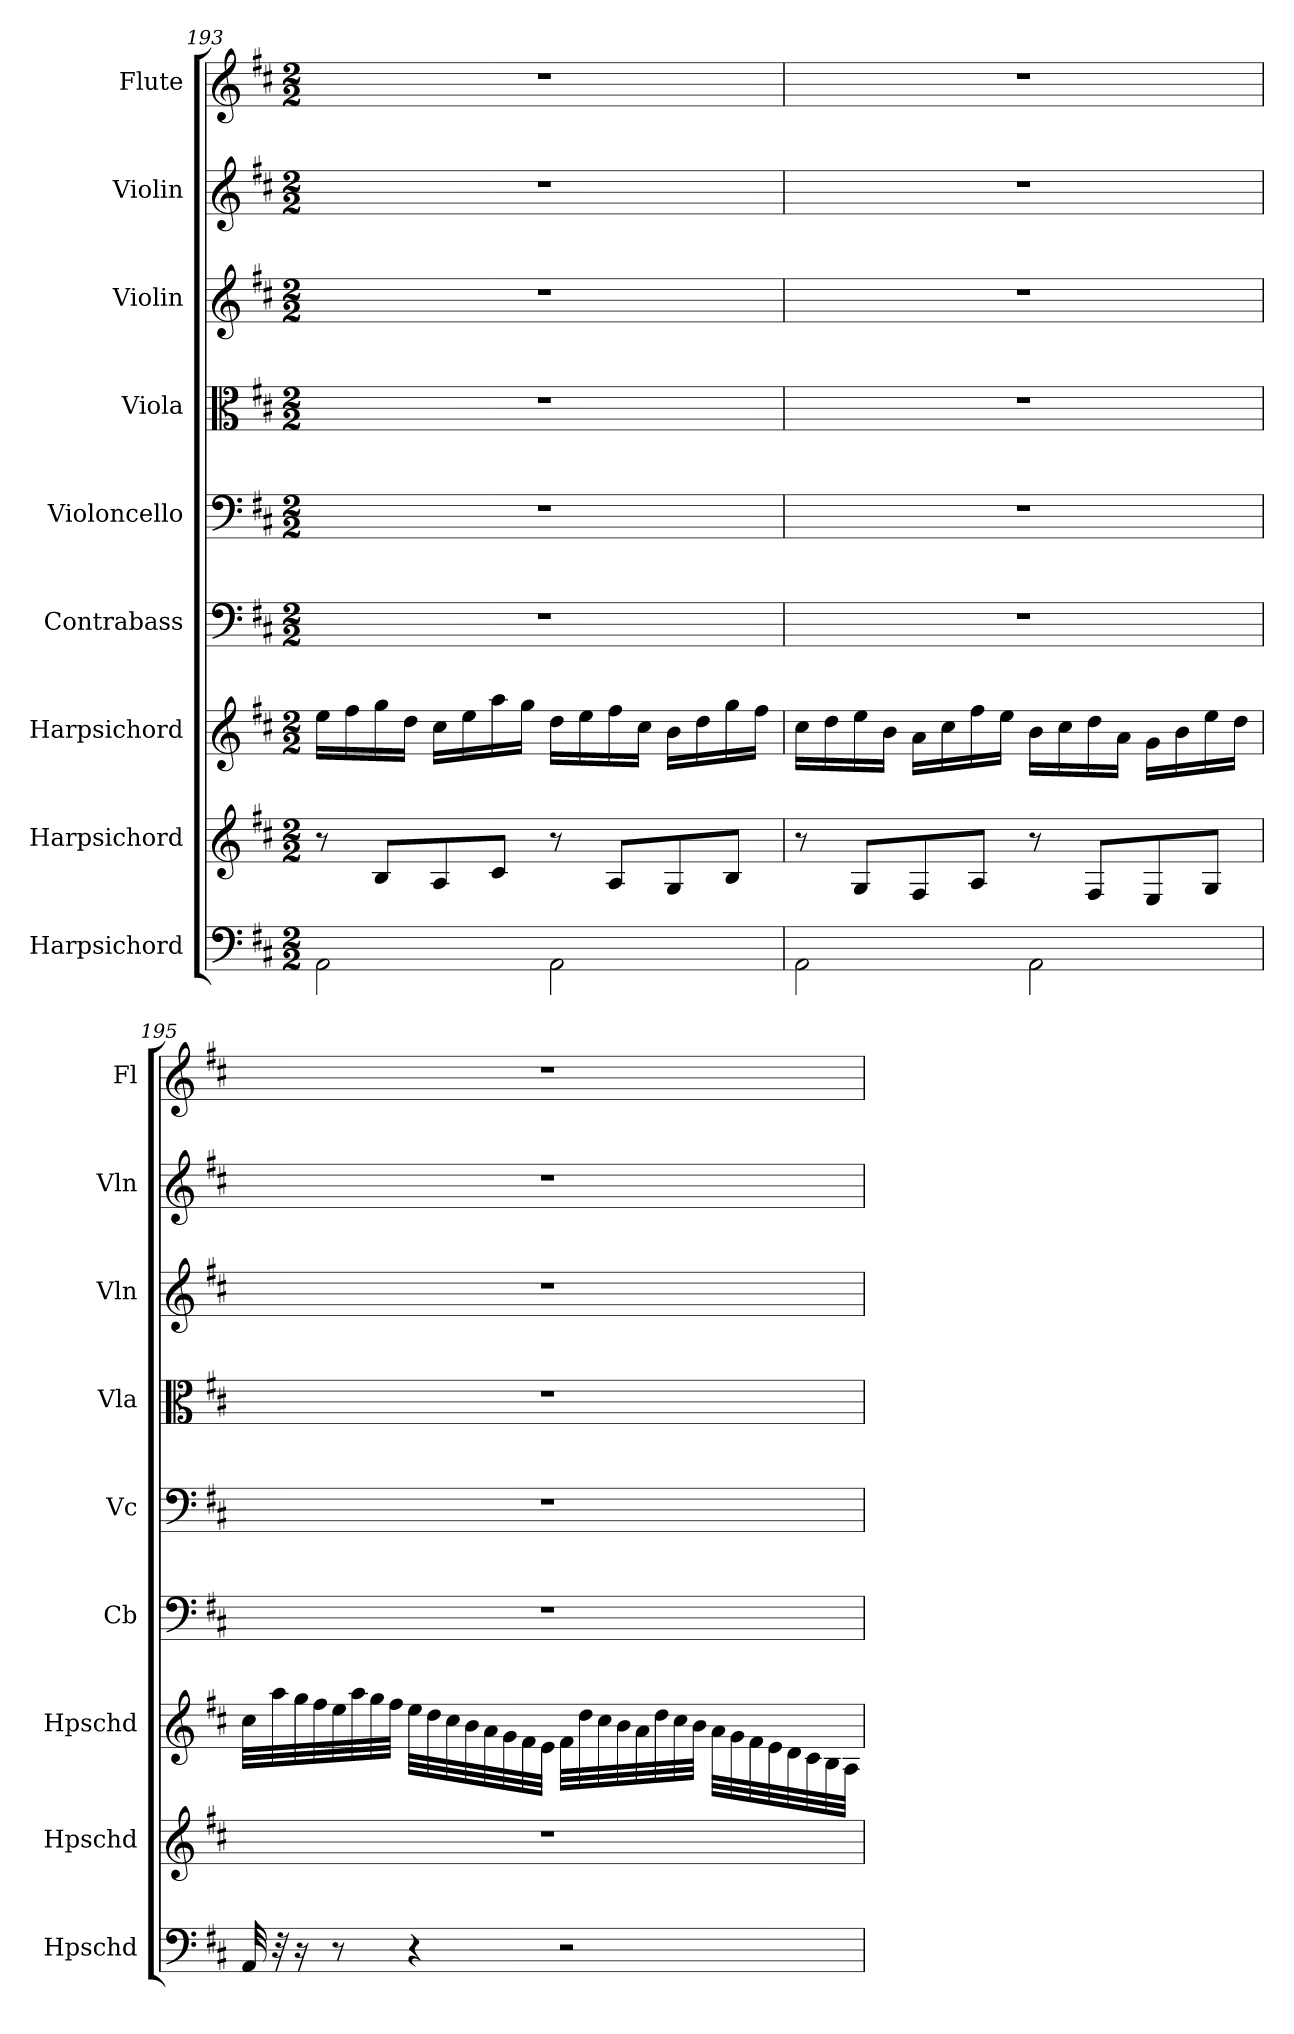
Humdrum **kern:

**kern	**kern	**kern	**kern	**kern	**kern	**kern	**kern	**kern
*part9	*part8	*part7	*part6	*part5	*part4	*part3	*part2	*part1
*staff9	*staff8	*staff7	*staff6	*staff5	*staff4	*staff3	*staff2	*staff1
*I"Harpsichord	*I"Harpsichord	*I"Harpsichord	*I"Contrabass	*I"Violoncello	*I"Viola	*I"Violin	*I"Violin	*I"Flute
*I'Hpschd	*I'Hpschd	*I'Hpschd	*I'Cb	*I'Vc	*I'Vla	*I'Vln	*I'Vln	*I'Fl
*clefF4	*clefG2	*clefG2	*clefF4	*clefF4	*clefC3	*clefG2	*clefG2	*clefG2
*	*	*	*ITrd7c12	*	*	*	*	*
*k[f#c#]	*k[f#c#]	*k[f#c#]	*k[f#c#]	*k[f#c#]	*k[f#c#]	*k[f#c#]	*k[f#c#]	*k[f#c#]
*D:	*D:	*D:	*D:	*D:	*D:	*D:	*D:	*D:
*M2/2	*M2/2	*M2/2	*M2/2	*M2/2	*M2/2	*M2/2	*M2/2	*M2/2
=193	=193	=193	=193	=193	=193	=193	=193	=193
2AA\	8r	16ee\LL	1r	1r	1r	1r	1r	1r
.	.	16ff#\	.	.	.	.	.	.
.	8B/L	16gg\	.	.	.	.	.	.
.	.	16dd\JJ	.	.	.	.	.	.
.	8A/	16cc#\LL	.	.	.	.	.	.
.	.	16ee\	.	.	.	.	.	.
.	8c#/J	16aa\	.	.	.	.	.	.
.	.	16gg\JJ	.	.	.	.	.	.
2AA\	8r	16dd\LL	.	.	.	.	.	.
.	.	16ee\	.	.	.	.	.	.
.	8A/L	16ff#\	.	.	.	.	.	.
.	.	16cc#\JJ	.	.	.	.	.	.
.	8G/	16b\LL	.	.	.	.	.	.
.	.	16dd\	.	.	.	.	.	.
.	8B/J	16gg\	.	.	.	.	.	.
.	.	16ff#\JJ	.	.	.	.	.	.
=194	=194	=194	=194	=194	=194	=194	=194	=194
2AA\	8r	16cc#\LL	1r	1r	1r	1r	1r	1r
.	.	16dd\	.	.	.	.	.	.
.	8G/L	16ee\	.	.	.	.	.	.
.	.	16b\JJ	.	.	.	.	.	.
.	8F#/	16a\LL	.	.	.	.	.	.
.	.	16cc#\	.	.	.	.	.	.
.	8A/J	16ff#\	.	.	.	.	.	.
.	.	16ee\JJ	.	.	.	.	.	.
2AA\	8r	16b\LL	.	.	.	.	.	.
.	.	16cc#\	.	.	.	.	.	.
.	8F#/L	16dd\	.	.	.	.	.	.
.	.	16a\JJ	.	.	.	.	.	.
.	8E/	16g\LL	.	.	.	.	.	.
.	.	16b\	.	.	.	.	.	.
.	8G/J	16ee\	.	.	.	.	.	.
.	.	16dd\JJ	.	.	.	.	.	.
=195	=195	=195	=195	=195	=195	=195	=195	=195
32AA/	1r	32cc#\LLL	1r	1r	1r	1r	1r	1r
32r	.	32aa\	.	.	.	.	.	.
16r	.	32gg\	.	.	.	.	.	.
.	.	32ff#\	.	.	.	.	.	.
8r	.	32ee\	.	.	.	.	.	.
.	.	32aa\	.	.	.	.	.	.
.	.	32gg\	.	.	.	.	.	.
.	.	32ff#\JJJ	.	.	.	.	.	.
4r	.	32ee\LLL	.	.	.	.	.	.
.	.	32dd\	.	.	.	.	.	.
.	.	32cc#\	.	.	.	.	.	.
.	.	32b\	.	.	.	.	.	.
.	.	32a\	.	.	.	.	.	.
.	.	32g\	.	.	.	.	.	.
.	.	32f#\	.	.	.	.	.	.
.	.	32e\JJJ	.	.	.	.	.	.
2r	.	32f#\LLL	.	.	.	.	.	.
.	.	32dd\	.	.	.	.	.	.
.	.	32cc#\	.	.	.	.	.	.
.	.	32b\	.	.	.	.	.	.
.	.	32a\	.	.	.	.	.	.
.	.	32dd\	.	.	.	.	.	.
.	.	32cc#\	.	.	.	.	.	.
.	.	32b\JJJ	.	.	.	.	.	.
.	.	32a\LLL	.	.	.	.	.	.
.	.	32g\	.	.	.	.	.	.
.	.	32f#\	.	.	.	.	.	.
.	.	32e\	.	.	.	.	.	.
.	.	32d\	.	.	.	.	.	.
.	.	32c#\	.	.	.	.	.	.
.	.	32B\	.	.	.	.	.	.
.	.	32A\JJJ	.	.	.	.	.	.
=	=	=	=	=	=	=	=	=
*-	*-	*-	*-	*-	*-	*-	*-	*-
